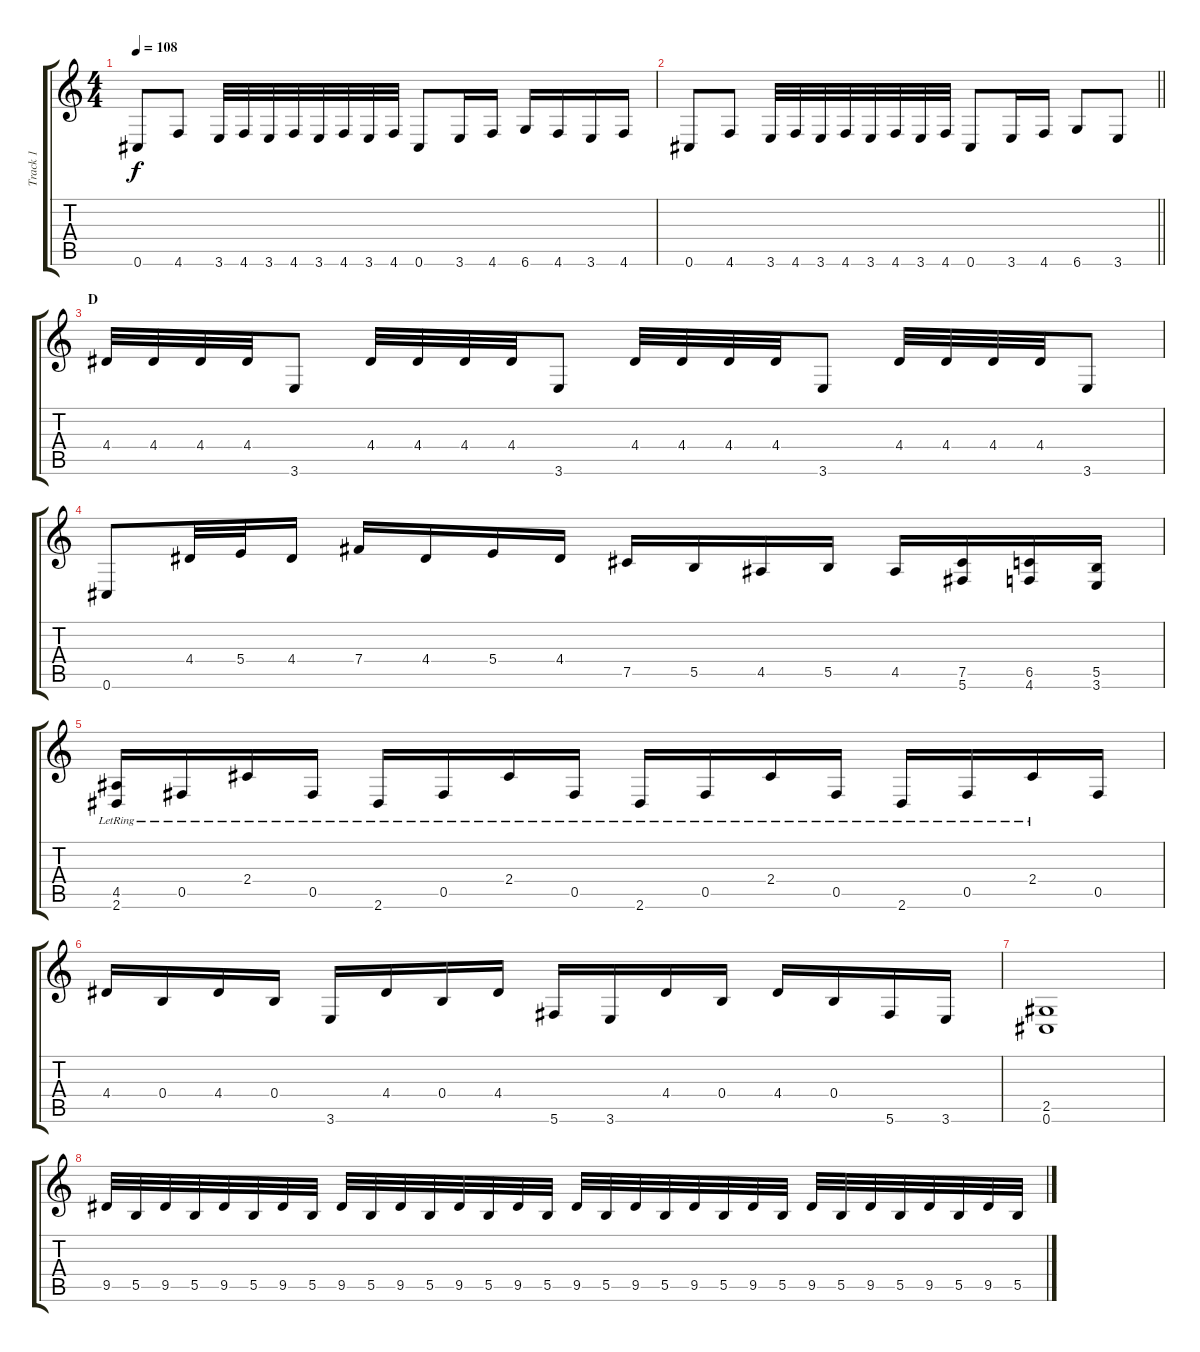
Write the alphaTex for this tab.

\track ("Track 1" "Track 1") {instrument overdrivenguitar}
\staff {score tabs}
\tuning (Db4 Ab3 E3 B2 Gb2 Db2) {hide}
\ts (4 4)
\tempo 108
\clef g2
\ks c
0.6.8{dy f} 4.6.8 3.6.32 4.6.32 3.6.32 4.6.32 3.6.32 4.6.32 3.6.32 4.6.32 0.6.8 3.6.16 4.6.16 6.6.16 4.6.16 3.6.16 4.6.16 |
\barLineRight lightlight
0.6.8 4.6.8 3.6.32 4.6.32 3.6.32 4.6.32 3.6.32 4.6.32 3.6.32 4.6.32 0.6.8 3.6.16 4.6.16 6.6.8 3.6.8 |
\section ("" "D")
4.4.32 4.4.32 4.4.32 4.4.32 3.6.8 4.4.32 4.4.32 4.4.32 4.4.32 3.6.8 4.4.32 4.4.32 4.4.32 4.4.32 3.6.8 4.4.32 4.4.32 4.4.32 4.4.32 3.6.8 |
0.6.8 4.4.32 5.4.32 4.4.16 7.4.16 4.4.16 5.4.16 4.4.16 7.5.16 5.5.16 4.5.16 5.5.16 4.5.16 (7.5 5.6).16 (6.5 4.6).16 (5.5 3.6).16 |
(4.5 2.6{lr}).16 0.5{lr}.16 2.4{lr}.16 0.5{lr}.16 2.6{lr}.16 0.5{lr}.16 2.4{lr}.16 0.5{lr}.16 2.6{lr}.16 0.5{lr}.16 2.4{lr}.16 0.5{lr}.16 2.6{lr}.16 0.5{lr}.16 2.4{lr}.16 0.5.16 |
4.4.16 0.4.16 4.4.16 0.4.16 3.6.16 4.4.16 0.4.16 4.4.16 5.6.16 3.6.16 4.4.16 0.4.16 4.4.16 0.4.16 5.6.16 3.6.16 |
(2.5 0.6).1 |
9.5.32 5.5.32 9.5.32 5.5.32 9.5.32 5.5.32 9.5.32 5.5.32 9.5.32 5.5.32 9.5.32 5.5.32 9.5.32 5.5.32 9.5.32 5.5.32 9.5.32 5.5.32 9.5.32 5.5.32 9.5.32 5.5.32 9.5.32 5.5.32 9.5.32 5.5.32 9.5.32 5.5.32 9.5.32 5.5.32 9.5.32 5.5.32
